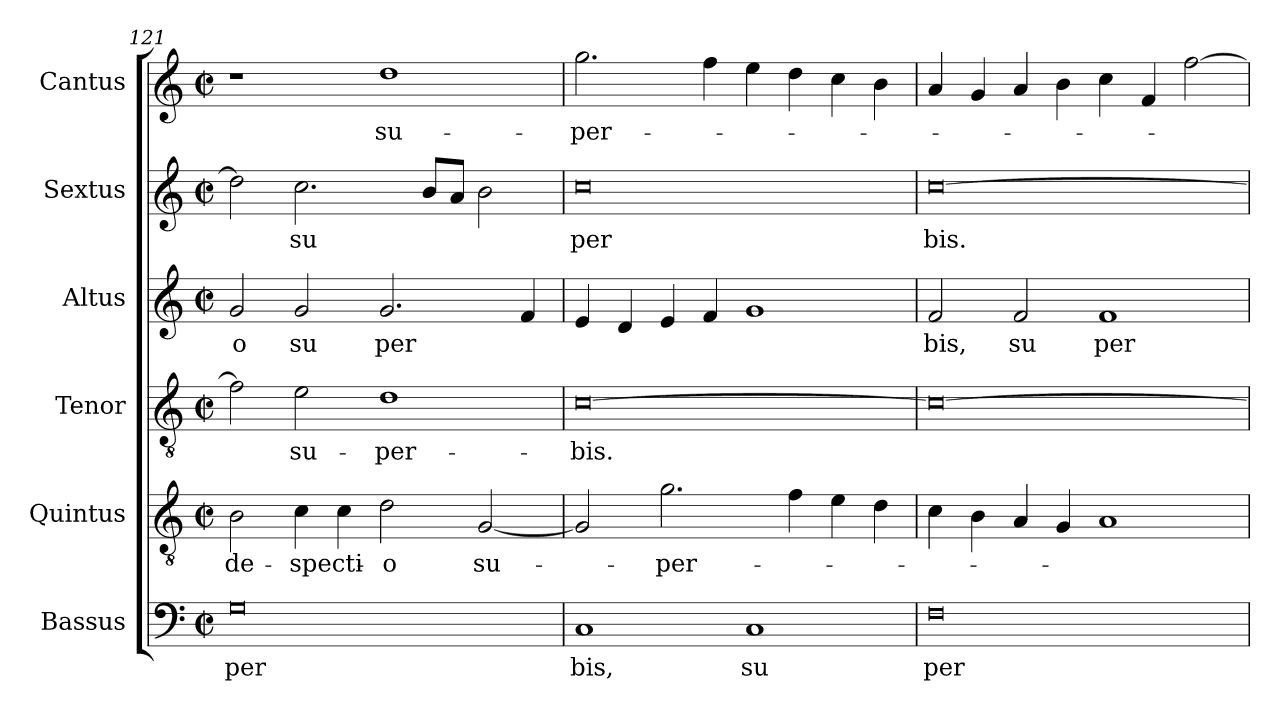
**kern	**text	**kern	**text	**kern	**text	**kern	**text	**kern	**text	**kern	**text
*part6	*part6	*part5	*part5	*part4	*part4	*part3	*part3	*part2	*part2	*part1	*part1
*staff6	*staff6	*staff5	*staff5	*staff4	*staff4	*staff3	*staff3	*staff2	*staff2	*staff1	*staff1
*I"Bassus	*	*I"Quintus	*	*I"Tenor	*	*I"Altus	*	*I"Sextus	*	*I"Cantus	*
*clefF4	*	*clefGv2	*	*clefGv2	*	*clefG2	*	*clefG2	*	*clefG2	*
*M2/2	*	*M2/2	*	*M2/2	*	*M2/2	*	*M2/2	*	*M2/2	*
*met(c|)	*	*met(c|)	*	*met(c|)	*	*met(c|)	*	*met(c|)	*	*met(c|)	*
=121	=121	=121	=121	=121	=121	=121	=121	=121	=121	=121	=121
!	!LO:LY:b:cj	!	!LO:LY:b:cj	!	!	!	!LO:LY:b:cj	!	!	!	!
0G	per	2B\	de-	2f\]	.	2g/	o	2dd\]	.	1r	.
!	!	!	!LO:LY:b:cj	!	!LO:LY:b:cj	!	!LO:LY:b:cj	!	!LO:LY:b:cj	!	!
.	.	4c\	-specti-	2e\	su-	2g/	su	2.cc\	su	.	.
.	.	4c\	.	.	.	.	.	.	.	.	.
!	!	!	!LO:LY:b:cj	!	!LO:LY:b:cj	!	!LO:LY:b	!	!	!	!LO:LY:b:cj
.	.	2d\	-o	1d	-per-	2.g/	per	.	.	1dd	su-
.	.	.	.	.	.	.	.	8b/L	.	.	.
.	.	.	.	.	.	.	.	8a/J	.	.	.
!	!	!	!LO:LY:b:cj	!	!	!	!	!	!	!	!
.	.	[<2G/	su-	.	.	.	.	2b\	.	.	.
.	.	.	.	.	.	4f/	.	.	.	.	.
=122	=122	=122	=122	=122	=122	=122	=122	=122	=122	=122	=122
!	!LO:LY:b:cj	!	!	!	!LO:LY:b:cj	!	!	!	!LO:LY:b:cj	!	!LO:LY:b
1C	bis,	2G/]	.	[>0c	-bis.	4e/	.	0cc	per	2.gg\	-per-
.	.	.	.	.	.	4d/	.	.	.	.	.
!	!	!	!LO:LY:b	!	!	!	!	!	!	!	!
.	.	2.g\	-per-	.	.	4e/	.	.	.	.	.
.	.	.	.	.	.	4f/	.	.	.	4ff\	.
!	!LO:LY:b:cj	!	!	!	!	!	!	!	!	!	!
1C	su	.	.	.	.	1g	.	.	.	4ee\	.
.	.	4f\	.	.	.	.	.	.	.	4dd\	.
.	.	4e\	.	.	.	.	.	.	.	4cc\	.
.	.	4d\	.	.	.	.	.	.	.	4b\	.
=123	=123	=123	=123	=123	=123	=123	=123	=123	=123	=123	=123
!	!LO:LY:b:cj	!	!	!	!	!	!LO:LY:b:cj	!	!LO:LY:b:cj	!	!
0F	per	4c\	.	0c_>	.	2f/	bis,	[>0cc	bis.	4a/	.
.	.	4B\	.	.	.	.	.	.	.	4g/	.
!	!	!	!	!	!	!	!LO:LY:b:cj	!	!	!	!
.	.	4A/	.	.	.	2f/	su	.	.	4a/	.
.	.	4G/	.	.	.	.	.	.	.	4b\	.
!	!	!	!	!	!	!	!LO:LY:b:cj	!	!	!	!
.	.	1A	.	.	.	1f	per	.	.	4cc\	.
.	.	.	.	.	.	.	.	.	.	4f/	.
.	.	.	.	.	.	.	.	.	.	[>2ff\	.
=	=	=	=	=	=	=	=	=	=	=	=
*-	*-	*-	*-	*-	*-	*-	*-	*-	*-	*-	*-
